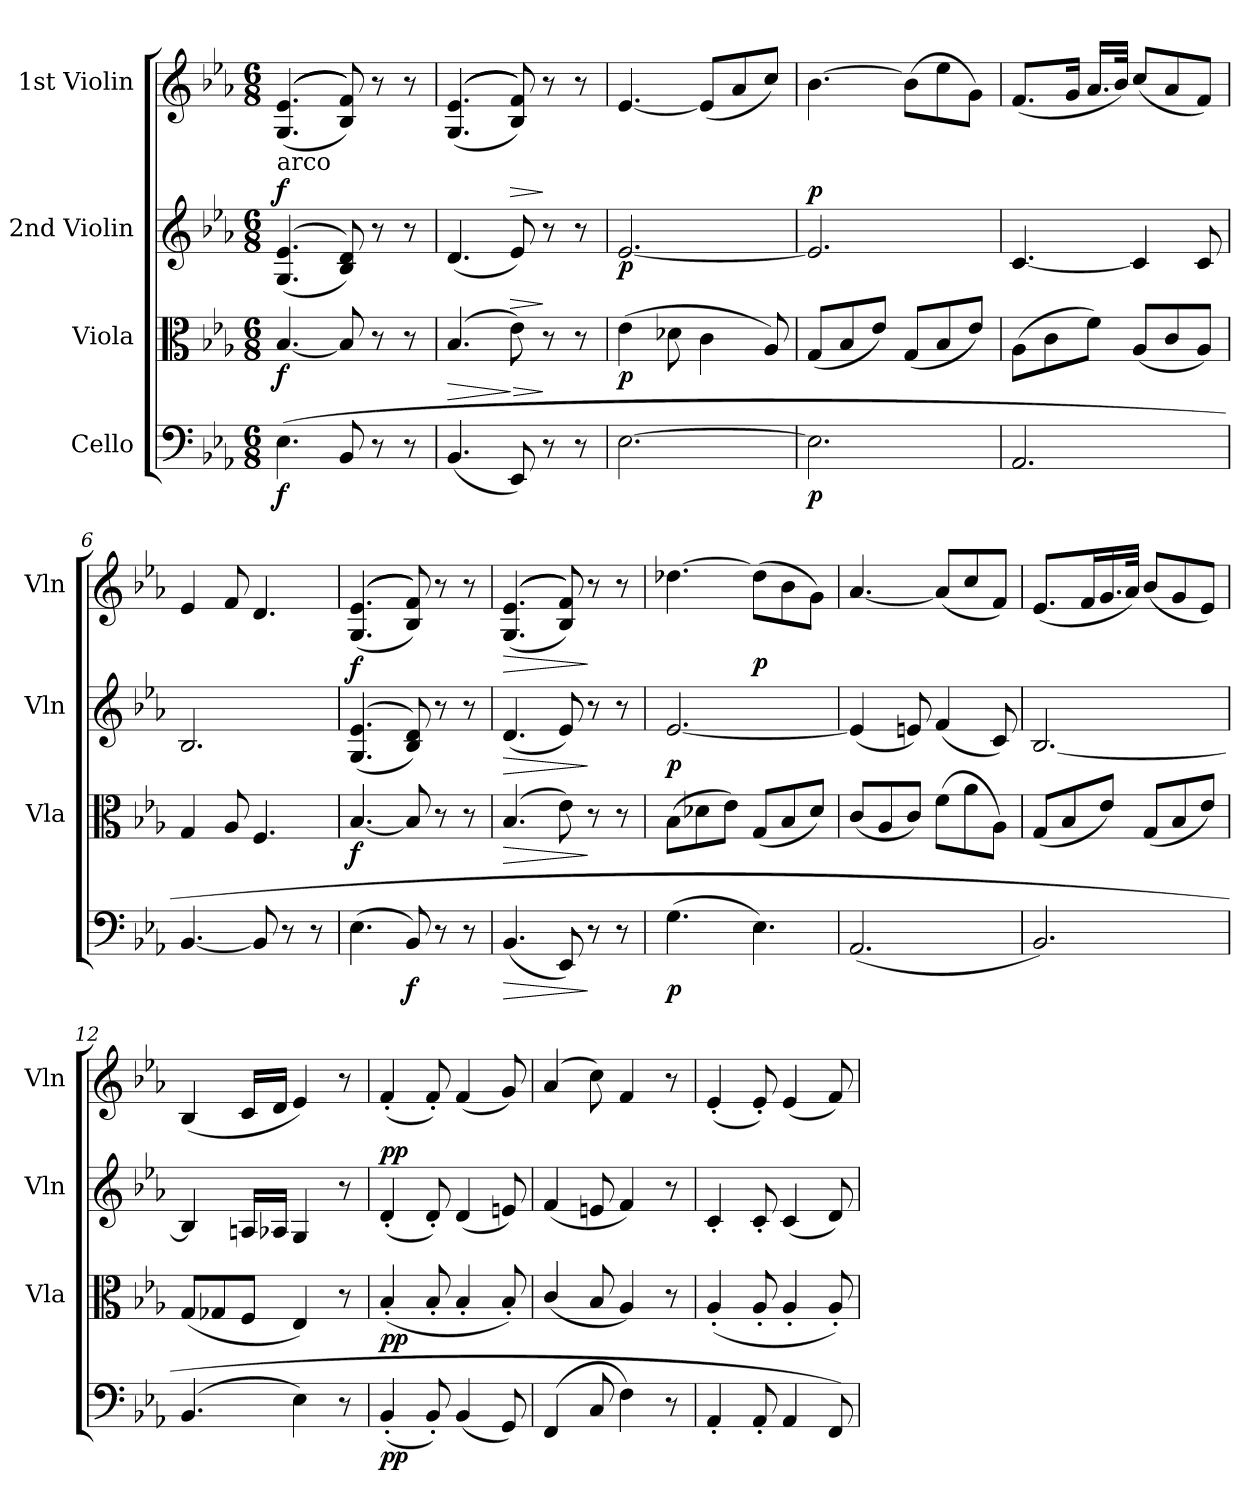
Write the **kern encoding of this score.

**kern	**dynam	**kern	**dynam	**kern	**dynam	**kern	**dynam
*part4	*part4	*part3	*part3	*part2	*part2	*part1	*part1
*staff4	*staff4	*staff3	*staff3	*staff2	*staff2	*staff1	*staff1
*I"Cello	*	*I"Viola	*	*I"2nd Violin	*	*I"1st Violin	*
*	*	*I'Vla	*	*I'Vln	*	*I'Vln	*
*clefF4	*	*clefC3	*	*clefG2	*	*clefG2	*
*k[b-e-a-]	*	*k[b-e-a-]	*	*k[b-e-a-]	*	*k[b-e-a-]	*
*E-:	*	*E-:	*	*E-:	*	*E-:	*
*M6/8	*	*M6/8	*	*M6/8	*	*M6/8	*
=1	=1	=1	=1	=1	=1	=1	=1
!	!	!	!	!LO:TX:a:t=arco	!	!	!
!	!LO:DY:b	!	!LO:DY:b	!	!LO:DY:a	!	!LO:DY:a
(4.E-\	f	[4.B-/	f	((4.G/ 4.e-/	f	((((4.G/ 4.e-/	Adagio
8BB-/	.	8B-/]	.	8B-/ 8d/))	.	8B-/ 8f/))))	.
8r	.	8r	.	8r	.	8r	.
8r	.	8r	.	8r	.	8r	.
=2	=2	=2	=2	=2	=2	=2	=2
!	!LO:HP:a	!	!	!	!	!	!
(4.BB-/	>	(4.B-/	.	(4.d/	.	((((4.G/ 4.e-/	.
!	!LO:HP:n=1:a	!	!LO:HP:a	!	!LO:HP:a	!	!
8EE-/)	] >	8e-\)	>	8e-/)	>	8B-/ 8f/))))	.
8r	]	8r	]	8r	]	8r	.
8r	.	8r	.	8r	.	8r	.
=3	=3	=3	=3	=3	=3	=3	=3
!	!	!	!LO:DY:b	!	!LO:DY:b	!	!
[2.E-\	.	(4e-\	p	[2.e-/	p	[4.e-/	.
.	.	8d-X\	.	.	.	.	.
.	.	4c\	.	.	.	(8e-/L]	.
.	.	.	.	.	.	8a-/	.
.	.	8A-/)	.	.	.	8cc/J)	.
=4	=4	=4	=4	=4	=4	=4	=4
!	!LO:DY:b	!	!	!	!LO:DY:a	!	!
2.E-\]	p	(8G/L	.	2.e-/]	p	[4.b-\	.
.	.	8B-/	.	.	.	.	.
.	.	8e-/J)	.	.	.	.	.
.	.	(8G/L	.	.	.	(8b-\L]	.
.	.	8B-/	.	.	.	8ee-\	.
.	.	8e-/J)	.	.	.	8g\J)	.
=5	=5	=5	=5	=5	=5	=5	=5
2.AA-/	.	(8A-\L	.	[4.c/	.	(8.f/L	.
.	.	8c\	.	.	.	.	.
.	.	.	.	.	.	16g/Jk	.
.	.	8f\J)	.	.	.	16.a-/LL	.
.	.	.	.	.	.	32b-/JJk)	.
.	.	(8A-/L	.	4c/]	.	(8cc/L	.
.	.	8c/	.	.	.	8a-/	.
.	.	8A-/J)	.	8c/	.	8f/J)	.
=6	=6	=6	=6	=6	=6	=6	=6
[4.BB-/	.	4G/	.	2.B-/	.	4e-/	.
.	.	8A-/	.	.	.	8f/	.
8BB-/]	.	4.F/	.	.	.	4.d/	.
8r	.	.	.	.	.	.	.
8r	.	.	.	.	.	.	.
=7	=7	=7	=7	=7	=7	=7	=7
!	!	!	!LO:DY:b	!	!LO:DY:a	!	!
(4.E-\	.	[4.B-/	f	((4.G/ 4.e-/	f	((((4.G/ 4.e-/	.
!	!LO:DY:b	!	!	!	!	!	!
8BB-/)	f	8B-/]	.	8B-/ 8d/))	.	8B-/ 8f/))))	.
8r	.	8r	.	8r	.	8r	.
8r	.	8r	.	8r	.	8r	.
=8	=8	=8	=8	=8	=8	=8	=8
!	!LO:HP:b	!	!LO:HP:b	!	!LO:HP:b	!	!LO:HP:b
(4.BB-/	>	(4.B-/	>	(4.d/	>	((((4.G/ 4.e-/	>
8EE-/)	.	8e-\)	.	8e-/)	.	8B-/ 8f/))))	.
8r	]	8r	]	8r	]	8r	]
8r	.	8r	.	8r	.	8r	.
=9	=9	=9	=9	=9	=9	=9	=9
!	!LO:DY:b	!	!	!	!LO:DY:b	!	!
(4.G\	p	(8B-\L	.	[2.e-/	p	[4.dd-X\	.
.	.	8d-X\	.	.	.	.	.
.	.	8e-\J)	.	.	.	.	.
!	!	!	!	!	!	!	!LO:DY:b
4.E-\)	.	(8G/L	.	.	.	(8dd-\L]	p
.	.	8B-/	.	.	.	8b-\	.
.	.	8d-/J)	.	.	.	8g\J)	.
!!LO:LB:g=z
=10	=10	=10	=10	=10	=10	=10	=10
(2.AA-/	.	(8c/L	.	(4e-/]	.	[4.a-/	.
.	.	8A-/	.	.	.	.	.
.	.	8c/J)	.	8en/)	.	.	.
.	.	(8f\L	.	(4f/	.	(8a-/L]	.
.	.	8a-\	.	.	.	8cc/	.
.	.	8A-\J)	.	8c/)	.	8f/J)	.
=11	=11	=11	=11	=11	=11	=11	=11
2.BB-/)	.	(8G/L	.	[2.B-/	.	(8.e-/L	.
.	.	8B-/	.	.	.	.	.
.	.	.	.	.	.	16f/L	.
.	.	8e-/J)	.	.	.	16.g/	.
.	.	.	.	.	.	32a-/JJk)	.
.	.	(8G/L	.	.	.	(8b-/L	.
.	.	8B-/	.	.	.	8g/	.
.	.	8e-/J)	.	.	.	8e-/J)	.
=12	=12	=12	=12	=12	=12	=12	=12
(4.BB-/	.	(8G/L	.	4B-/]	.	(4B-/	.
.	.	8G-X/	.	.	.	.	.
.	.	8F/J	.	16An/LL	.	16c/LL	.
.	.	.	.	16A-X/JJ	.	16d/JJ	.
4E-\)	.	4E-/)	.	4G/	.	4e-/)	.
8r	.	8r	.	8r	.	8r	.
=13	=13	=13	=13	=13	=13	=13	=13
!	!LO:DY:b	!	!LO:DY:b	!	!LO:DY:a	!	!
(4BB-'/	pp	(4B-'/	pp	(4d'/	pp	(4f'/	.
8BB-'/)	.	8B-'/	.	8d'/)	.	8f'/)	.
(4BB-/	.	4B-'/	.	(4d/	.	(4f/	.
8GG/)	.	8B-'/)	.	8en/)	.	8g/)	.
=14	=14	=14	=14	=14	=14	=14	=14
(4FF/	.	(4c/	.	(4f/	.	(4a-/	.
8C/	.	8B-/	.	8en/	.	8cc\)	.
4F\)	.	4A-/)	.	4f/)	.	4f/	.
8r	.	8r	.	8r	.	8r	.
=15	=15	=15	=15	=15	=15	=15	=15
4AA-'/	.	(4A-'/	.	4c'/	.	(4e-'/	.
8AA-'/	.	8A-'/	.	8c'/	.	8e-'/)	.
4AA-/	.	4A-'/	.	(4c/	.	(4e-/	.
8FF/)	.	8A-'/)	.	8d/)	.	8f/)	.
=	=	=	=	=	=	=	=
*-	*-	*-	*-	*-	*-	*-	*-
